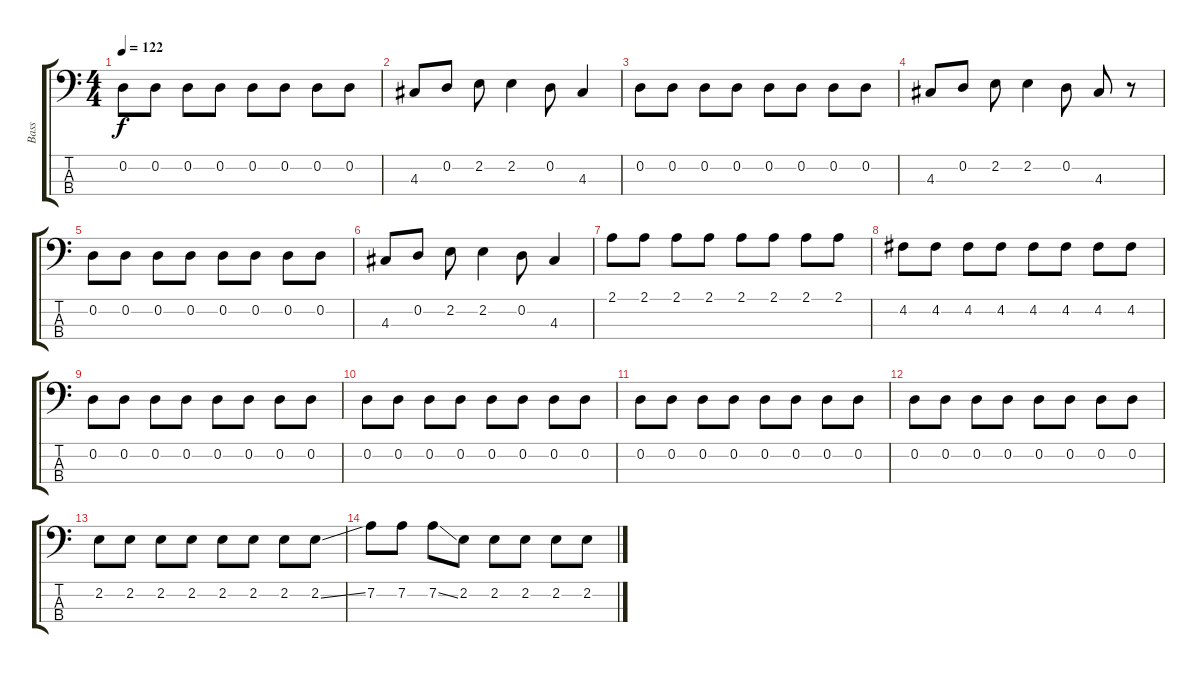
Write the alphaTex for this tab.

\track ("Bass" "Bass") {instrument electricbassfinger}
\staff {score tabs}
\tuning (G2 D2 A1 E1) {hide}
\ts (4 4)
\tempo 122
\clef f4
\ks c
0.2.8{dy f} 0.2.8 0.2.8 0.2.8 0.2.8 0.2.8 0.2.8 0.2.8 |
4.3.8 0.2.8 2.2.8 2.2.4 0.2.8 4.3.4 |
0.2.8 0.2.8 0.2.8 0.2.8 0.2.8 0.2.8 0.2.8 0.2.8 |
4.3.8 0.2.8 2.2.8 2.2.4 0.2.8 4.3.8 r.8 |
0.2.8 0.2.8 0.2.8 0.2.8 0.2.8 0.2.8 0.2.8 0.2.8 |
4.3.8 0.2.8 2.2.8 2.2.4 0.2.8 4.3.4 |
2.1.8 2.1.8 2.1.8 2.1.8 2.1.8 2.1.8 2.1.8 2.1.8 |
4.2.8 4.2.8 4.2.8 4.2.8 4.2.8 4.2.8 4.2.8 4.2.8 |
0.2.8 0.2.8 0.2.8 0.2.8 0.2.8 0.2.8 0.2.8 0.2.8 |
0.2.8 0.2.8 0.2.8 0.2.8 0.2.8 0.2.8 0.2.8 0.2.8 |
0.2.8 0.2.8 0.2.8 0.2.8 0.2.8 0.2.8 0.2.8 0.2.8 |
0.2.8 0.2.8 0.2.8 0.2.8 0.2.8 0.2.8 0.2.8 0.2.8 |
2.2.8 2.2.8 2.2.8 2.2.8 2.2.8 2.2.8 2.2.8 2.2{ss}.8 |
7.2.8{volume 2 instrument electricbassfinger} 7.2.8 7.2{ss}.8 2.2.8 2.2.8 2.2.8 2.2.8 2.2.8
